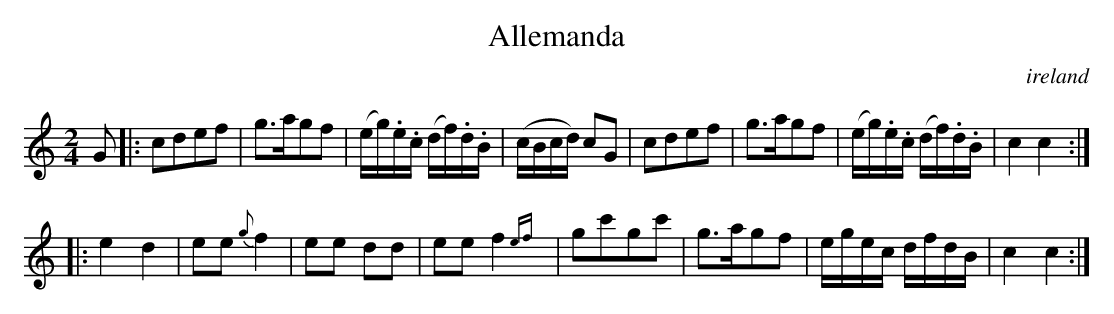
X:1
T:Allemanda
O:ireland
M:2/4
K:C
G2|:\
c2d2e2f2| g3ag2f2| (eg).e.c (df).d.B| (cBcd) c2G2|\
c2d2e2f2| g3ag2f2| (eg).e.c (df).d.B| c4 c4:|
|:e4d4| e2e2 {g}f4| e2e2 d2d2| e2e2 f4{ef} |\
g2c'2g2c'2| g3ag2f2| egec dfdB| c4 c4:|
